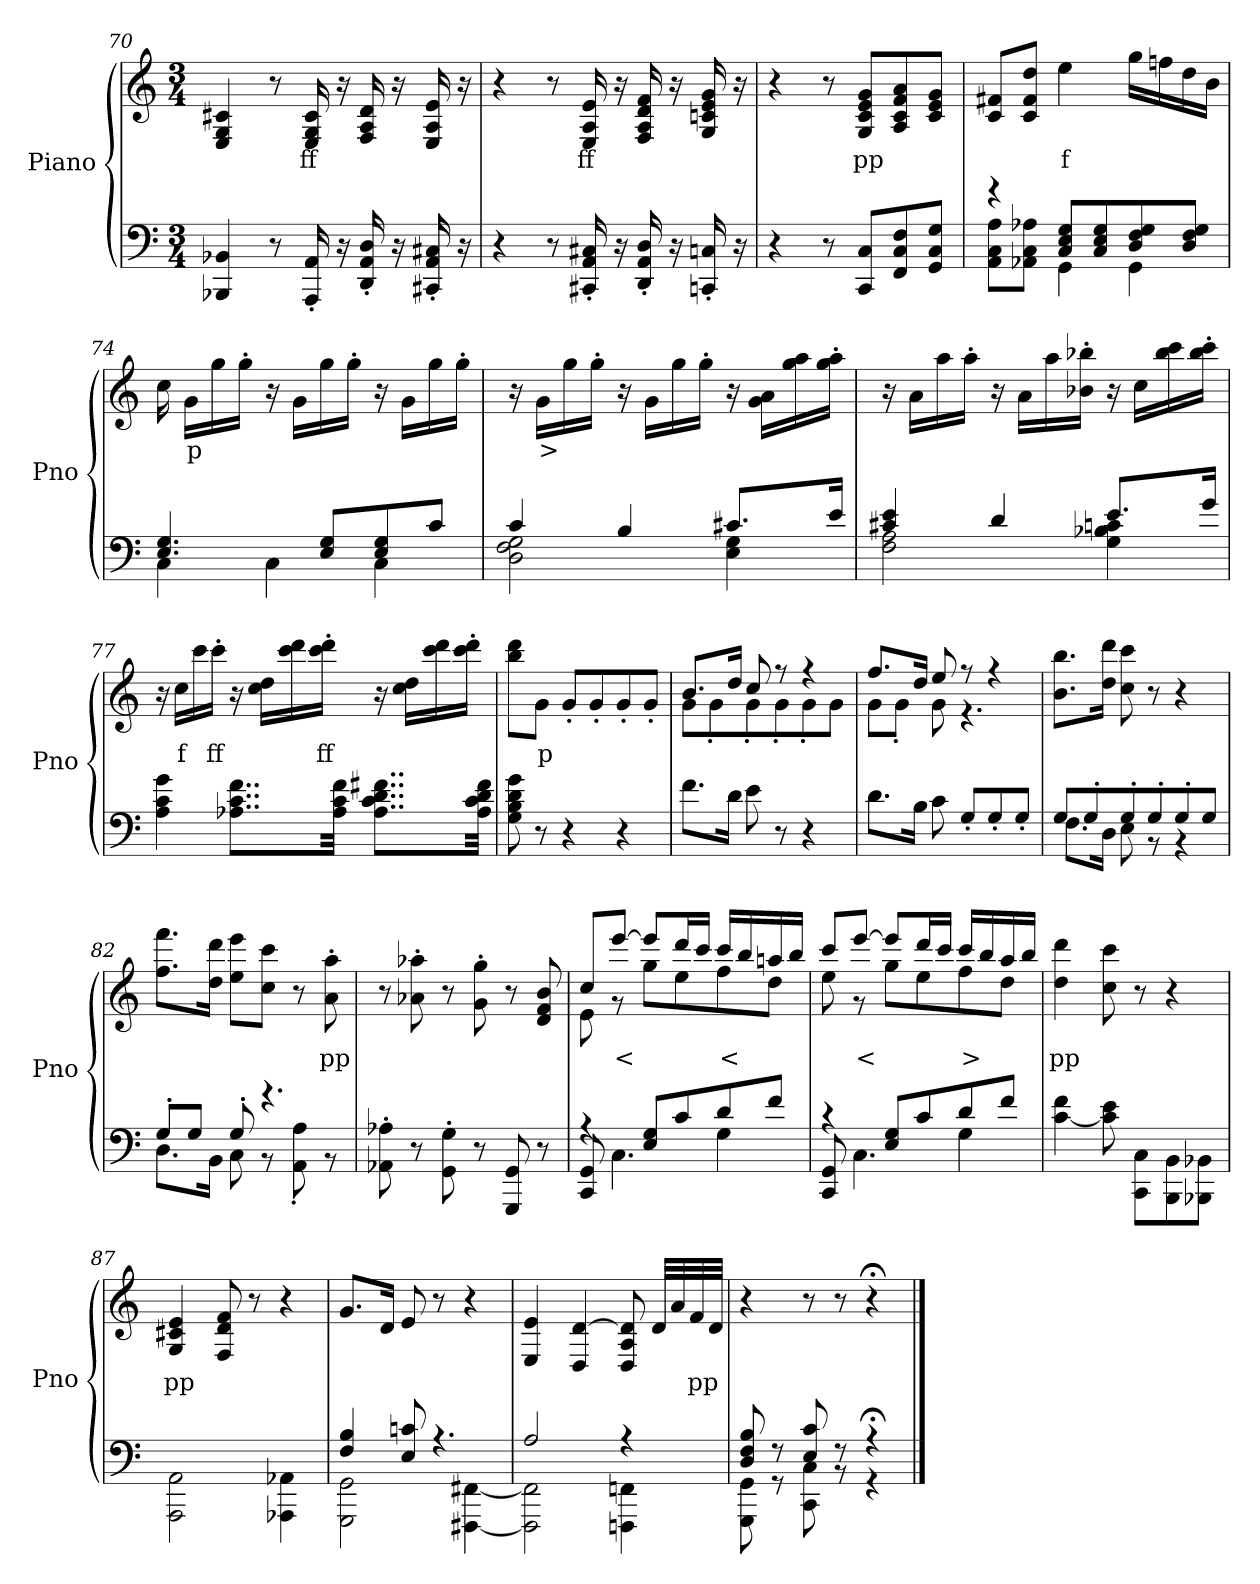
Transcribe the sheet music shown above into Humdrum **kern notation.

**kern	**kern	**text
*part2	*part1	*part1
*staff2	*staff1	*staff1
*I"Piano	*I"Piano	*
*I'Pno	*I'Pno	*
!!LO:PB:g=z
*clefF4	*clefG2	*
*k[]	*k[]	*
*M3/4	*M3/4	*
=70	=70	=70
4BBB-X/ 4BB-X/	4E/ 4G/ 4c#X/	.
8r	8r	.
!	!	!LO:LY:b
16AAA/' 16AA/'	16E/ 16G/ 16c#/	ff
16r	16r	.
16DD/' 16AA/' 16D/'	16F/ 16A/ 16d/	.
16r	16r	.
16CC#X/' 16AA/' 16C#X/'	16E/ 16A/ 16e/	.
16r	16r	.
=71	=71	=71
4r	4r	.
8r	8r	.
!	!	!LO:LY:b
16CC#X/' 16AA/' 16C#X/'	16E/ 16A/ 16e/	ff
16r	16r	.
16DD/' 16AA/' 16D/'	16F/ 16A/ 16d/ 16f/	.
16r	16r	.
16CCn/' 16Cn/'	16G/ 16cn/ 16e/ 16g/	.
16r	16r	.
=72	=72	=72
4r	4r	.
8r	8r	.
!	!	!LO:LY:b
8CC/ 8C/L	8G/ 8c/ 8e/ 8g/L	pp
8FF/ 8C/ 8F/	8A/ 8c/ 8f/ 8a/	.
8GG/ 8C/ 8G/J	8c/ 8e/ 8g/J	.
=73	=73	=73
*^	*	*
4r	8AA\ 8C\ 8A\L	8c/ 8f#X/L	.
.	8AA-X\ 8C\ 8A-X\J	8c/ 8f#/ 8dd/J	.
!	!	!	!LO:LY:b
8C/ 8E/ 8G/L	4GG\	4ee\	f
8C/ 8E/ 8G/	.	.	.
8D/ 8F/ 8G/	4GG\	16gg\LL	.
.	.	16ffn\	.
8D/ 8F/ 8G/J	.	16dd\	.
.	.	16b\JJ	.
!!LO:LB:g=z
=74	=74	=74	=74
4.E/ 4.G/	4C\	16cc\	.
!	!	!	!LO:LY:b
.	.	16g\LL	p
.	.	16gg\	.
.	.	16gg'\JJ	.
.	4C\	16r	.
.	.	16g\LL	.
8E/ 8G/L	.	16gg\	.
.	.	16gg'\JJ	.
8E/ 8G/	4C\	16r	.
.	.	16g\LL	.
8c/J	.	16gg\	.
.	.	16gg'\JJ	.
=75	=75	=75	=75
4c/	2D\ 2F\ 2G\	16r	.
!	!	!	!LO:LY:b
.	.	16g\LL	>
.	.	16gg\	.
.	.	16gg'\JJ	.
4B/	.	16r	.
.	.	16g\LL	.
.	.	16gg\	.
.	.	16gg'\JJ	.
8.c#X/L	4E\ 4G\	16r	.
.	.	16g\ 16a\LL	.
.	.	16gg\ 16aa\	.
16e/Jk	.	16gg\' 16aa\'JJ	.
=76	=76	=76	=76
4c#X/ 4e/	2F\ 2A\	16r	.
.	.	16a\LL	.
.	.	16aa\	.
.	.	16aa'\JJ	.
4d/	.	16r	.
.	.	16a\LL	.
.	.	16aa\	.
.	.	16b-X\' 16bb-X\'JJ	.
8.e/L	4G\ 4B-X\ 4cn\	16r	.
.	.	16cc\LL	.
.	.	16bb-\ 16ccc\	.
16g/Jk	.	16bb-\' 16ccc\'JJ	.
*v	*v	*	*
!!LO:LB:g=z
=77	=77	=77
4A\ 4c\ 4g\	16r	.
!	!	!LO:LY:b
.	16cc\LL	f
.	16ccc\	.
!	!	!LO:LY:b
.	16ccc'\JJ	ff
8..A-X\ 8..c\ 8..f\L	16r	.
.	16cc\ 16dd\LL	.
.	16ccc\ 16ddd\	.
!	!	!LO:LY:b
.	16ccc\' 16ddd\'JJ	ff
32A-\ 32c\ 32f\Jkk	.	.
8..A-\ 8..c\ 8..d\ 8..f#X\L	16r	.
.	16cc\ 16dd\LL	.
.	16ccc\ 16ddd\	.
.	16ccc\' 16ddd\'JJ	.
32A-\ 32c\ 32d\ 32f#\Jkk	.	.
=78	=78	=78
8G\ 8B\ 8d\ 8g\	8bb\ 8ddd\L	.
!	!	!LO:LY:b
8r	8g\J	p
4r	8g'/L	.
.	8g'/	.
4r	8g'/	.
.	8g'/J	.
=79	=79	=79
*	*^	*
8.f\L	8.b/L	8g\L	.
.	.	8g'\	.
16d\Jk	16dd/Jk	.	.
8e\	8cc/	8g'\	.
8r	8r	8g'\	.
4r	4r	8g'\	.
.	.	8g\J	.
=80	=80	=80	=80
8.d\L	8.ff/L	8g\L	.
.	.	8g'\J	.
16B\Jk	16dd/Jk	.	.
8c\	8ee/	8g\	.
8G'/L	8r	4.r	.
8G'/	4r	.	.
8G'/J	.	.	.
*	*v	*v	*
=81	=81	=81
*^	*	*
8G/L	8.F\L	8.b\ 8.bb\L	.
8G'/	.	.	.
.	16D\Jk	16dd\ 16ddd\Jk	.
8G'/	8E\	8cc\ 8ccc\	.
8G'/	8r	8r	.
8G'/	4r	4r	.
8G/J	.	.	.
!!LO:LB:g=z
=82	=82	=82	=82
8G'/L	8.D\L	8.ff\ 8.fff\L	.
8G/J	.	.	.
.	16BB\Jk	16dd\ 16ddd\Jk	.
8G'/	8C\	8ee\ 8eee\L	.
4.r	8r	8cc\ 8ccc\J	.
.	8AA\' 8A\'	8r	.
!	!	!	!LO:LY:b
.	8r	8a\' 8aa\'	pp
*v	*v	*	*
=83	=83	=83
8AA-X\' 8A-X\'	8r	.
8r	8a-X\' 8aa-X\'	.
8GG\' 8G\'	8r	.
8r	8g\' 8gg\'	.
8GGG/ 8GG/	8r	.
8r	8d/ 8f/ 8b/	.
=84	=84	=84
*^	*^	*
4r	8CC/ 8GG/	8cc/L	8e\	.
!	!	!	!	!LO:LY:b
.	4.C\	[8eee/J	8r	<
8E/ 8G/L	.	8eee/L]	8gg\L	.
8c/	.	16ddd/L	8ee\	.
.	.	16ccc/JJ	.	.
!	!	!	!	!LO:LY:b
8d/	4G\	16ccc/LL	8ff\	<
.	.	16bb/	.	.
8f/J	.	16aan/	8dd\J	.
.	.	16bb/JJ	.	.
=85	=85	=85	=85	=85
4r	8CC/ 8GG/	8ccc/L	8ee\	.
!	!	!	!	!LO:LY:b
.	4.C\	[8eee/J	8r	<
8E/ 8G/L	.	8eee/L]	8gg\L	.
8c/	.	16ddd/L	8ee\	.
.	.	16ccc/JJ	.	.
!	!	!	!	!LO:LY:b
8d/	4G\	16ccc/LL	8ff\	>
.	.	16bb/	.	.
8f/J	.	16aa/	8dd\J	.
.	.	16bb/JJ	.	.
*v	*v	*	*	*
*	*v	*v	*
=86	=86	=86
!	!	!LO:LY:b
[4c\ 4f\	4dd\ 4ddd\	pp
8c\] 8e\	8cc\ 8ccc\	.
8CC\ 8C\L	8r	.
8BBB\ 8BB\	4r	.
8BBB-X\ 8BB-X\J	.	.
!!LO:LB:g=z
=87	=87	=87
!	!	!LO:LY:b
2AAA\ 2AA\	4G/ 4c#X/ 4e/	pp
.	8F/ 8d/ 8f/	.
.	8r	.
4AAA-X\ 4AA-X\	4r	.
=88	=88	=88
*^	*	*
4F/ 4B/	2GGG\ 2GG\	8.g/L	.
.	.	16d/Jk	.
8E/ 8cn/	.	8e/	.
4.r	.	8r	.
.	[4FFF#X\ [4FF#X\	4r	.
=89	=89	=89	=89
2A/	2FFF#\] 2FF#\]	4E/ 4e/	.
.	.	4D/ [4d/	.
4r	4FFFn\ 4FFn\	8D/ 8A/ 8d/]	.
.	.	32d/LLL	.
.	.	32a/	.
.	.	32f/	.
!	!	!	!LO:LY:b
.	.	32d/JJJ	pp
=90	=90	=90	=90
8D/ 8F/ 8B/	8GGG\ 8GG\	4r	.
8r	8r	.	.
8E/ 8c/	8CC\ 8C\	8r	.
8r	8r	8r	.
4r;<	4r	4r;<	.
*v	*v	*	*
==	==	==
*-	*-	*-
